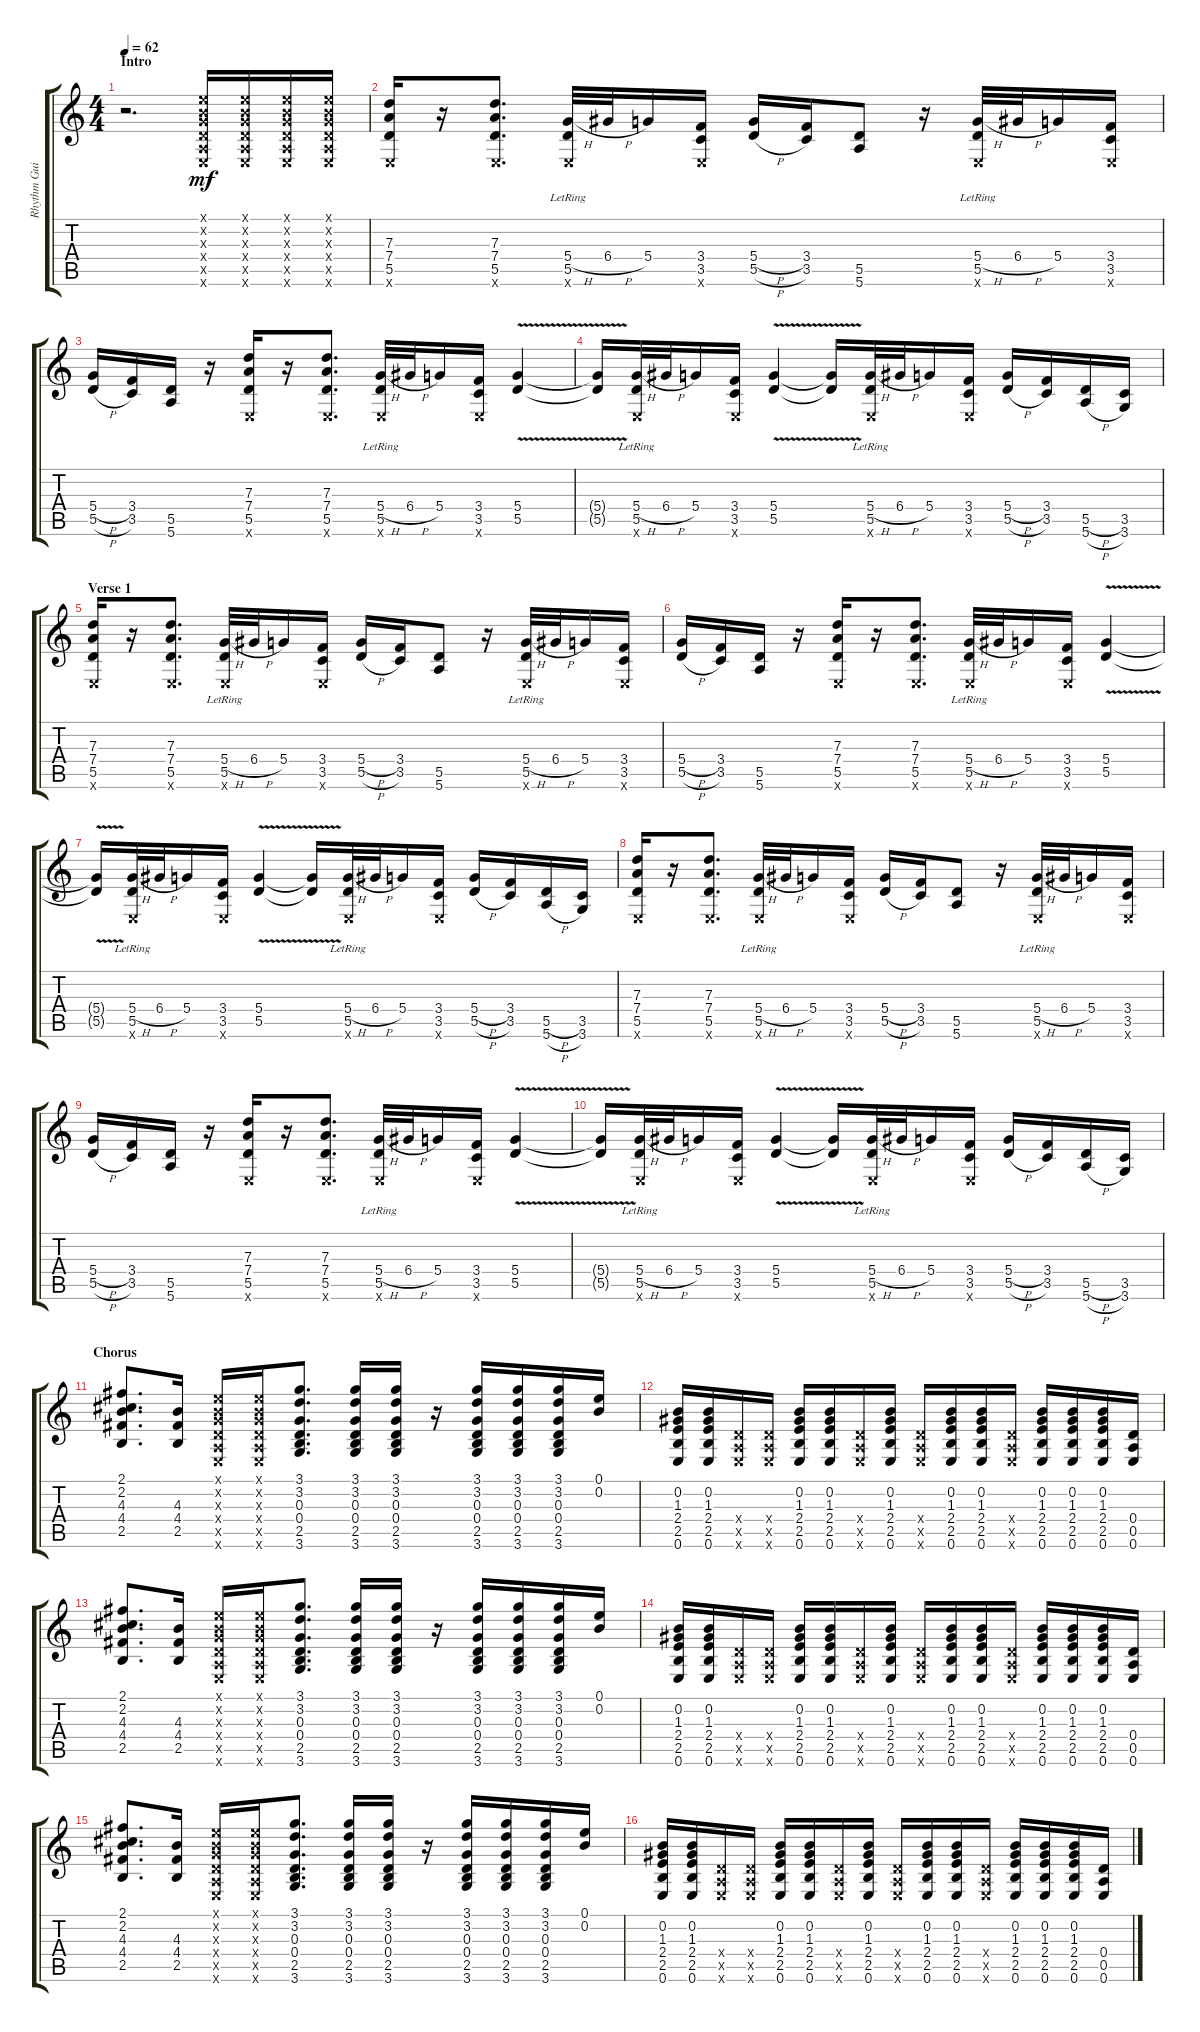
\track ("Rhythm Guitar" "Rhythm Gui") {instrument distortionguitar}
\staff {score tabs}
\tuning (E4 B3 G3 D3 A2 E2) {hide}
\ts (4 4)
\section ("" "Intro")
\tempo 62
\clef g2
\ks c
r.2{d dy mf instrument distortionguitar} (0.1{x} 0.2{x} 0.3{x} 0.4{x} 0.5{x} 0.6{x}).16 (0.1{x} 0.2{x} 0.3{x} 0.4{x} 0.5{x} 0.6{x}).16 (0.1{x} 0.2{x} 0.3{x} 0.4{x} 0.5{x} 0.6{x}).16 (0.1{x} 0.2{x} 0.3{x} 0.4{x} 0.5{x} 0.6{x}).16 |
(7.3 7.4 5.5 0.6{x}).16 r.16 (7.3 7.4 5.5 0.6{x}).8{d} (5.4{h} 5.5{lr} 0.6{x}).32 6.4{h}.32 5.4.16 (3.4 3.5 0.6{x}).16 (5.4{h} 5.5{h}).16 (3.4 3.5).16 (5.5 5.6).8 r.16 (5.4{h} 5.5{lr} 0.6{x}).32 6.4{h}.32 5.4.16 (3.4 3.5 0.6{x}).16 |
(5.4{h} 5.5{h}).16 (3.4 3.5).16 (5.5 5.6).16 r.16 (7.3 7.4 5.5 0.6{x}).16 r.16 (7.3 7.4 5.5 0.6{x}).8{d} (5.4{h} 5.5{lr} 0.6{x}).32 6.4{h}.32 5.4.16 (3.4 3.5 0.6{x}).16 (5.4{v} 5.5{v}).4 |
(5.4{v t} 5.5{v t}).16 (5.4{h} 5.5{lr} 0.6{x}).32 6.4{h}.32 5.4.16 (3.4 3.5 0.6{x}).16 (5.4{v} 5.5{v}).4 (5.4{t} 5.5{t}).16 (5.4{h} 5.5{lr} 0.6{x}).32 6.4{h}.32 5.4.16 (3.4 3.5 0.6{x}).16 (5.4{h} 5.5{h}).16 (3.4 3.5).16 (5.5{h} 5.6{h}).16 (3.5 3.6).16 |
\section ("" "Verse 1")
(7.3 7.4 5.5 0.6{x}).16 r.16 (7.3 7.4 5.5 0.6{x}).8{d} (5.4{h} 5.5{lr} 0.6{x}).32 6.4{h}.32 5.4.16 (3.4 3.5 0.6{x}).16 (5.4{h} 5.5{h}).16 (3.4 3.5).16 (5.5 5.6).8 r.16 (5.4{h} 5.5{lr} 0.6{x}).32 6.4{h}.32 5.4.16 (3.4 3.5 0.6{x}).16 |
(5.4{h} 5.5{h}).16 (3.4 3.5).16 (5.5 5.6).16 r.16 (7.3 7.4 5.5 0.6{x}).16 r.16 (7.3 7.4 5.5 0.6{x}).8{d} (5.4{h} 5.5{lr} 0.6{x}).32 6.4{h}.32 5.4.16 (3.4 3.5 0.6{x}).16 (5.4{v} 5.5{v}).4 |
(5.4{v t} 5.5{v t}).16 (5.4{h} 5.5{lr} 0.6{x}).32 6.4{h}.32 5.4.16 (3.4 3.5 0.6{x}).16 (5.4{v} 5.5{v}).4 (5.4{t} 5.5{t}).16 (5.4{h} 5.5{lr} 0.6{x}).32 6.4{h}.32 5.4.16 (3.4 3.5 0.6{x}).16 (5.4{h} 5.5{h}).16 (3.4 3.5).16 (5.5{h} 5.6{h}).16 (3.5 3.6).16 |
(7.3 7.4 5.5 0.6{x}).16 r.16 (7.3 7.4 5.5 0.6{x}).8{d} (5.4{h} 5.5{lr} 0.6{x}).32 6.4{h}.32 5.4.16 (3.4 3.5 0.6{x}).16 (5.4{h} 5.5{h}).16 (3.4 3.5).16 (5.5 5.6).8 r.16 (5.4{h} 5.5{lr} 0.6{x}).32 6.4{h}.32 5.4.16 (3.4 3.5 0.6{x}).16 |
(5.4{h} 5.5{h}).16 (3.4 3.5).16 (5.5 5.6).16 r.16 (7.3 7.4 5.5 0.6{x}).16 r.16 (7.3 7.4 5.5 0.6{x}).8{d} (5.4{h} 5.5{lr} 0.6{x}).32 6.4{h}.32 5.4.16 (3.4 3.5 0.6{x}).16 (5.4{v} 5.5{v}).4 |
(5.4{v t} 5.5{v t}).16 (5.4{h} 5.5{lr} 0.6{x}).32 6.4{h}.32 5.4.16 (3.4 3.5 0.6{x}).16 (5.4{v} 5.5{v}).4 (5.4{t} 5.5{t}).16 (5.4{h} 5.5{lr} 0.6{x}).32 6.4{h}.32 5.4.16 (3.4 3.5 0.6{x}).16 (5.4{h} 5.5{h}).16 (3.4 3.5).16 (5.5{h} 5.6{h}).16 (3.5 3.6).16 |
\section ("" "Chorus")
(2.1 2.2 4.3 4.4 2.5).8{d} (4.3 4.4 2.5).16 (0.1{x} 0.2{x} 0.3{x} 0.4{x} 0.5{x} 0.6{x}).16 (0.1{x} 0.2{x} 0.3{x} 0.4{x} 0.5{x} 0.6{x}).16 (3.1 3.2 0.3 0.4 2.5 3.6).8{d} (3.1 3.2 0.3 0.4 2.5 3.6).16 (3.1 3.2 0.3 0.4 2.5 3.6).16 r.16 (3.1 3.2 0.3 0.4 2.5 3.6).16 (3.1 3.2 0.3 0.4 2.5 3.6).16 (3.1 3.2 0.3 0.4 2.5 3.6).16 (0.1 0.2).16 |
(0.2 1.3 2.4 2.5 0.6).16 (0.2 1.3 2.4 2.5 0.6).16 (0.4{x} 0.5{x} 0.6{x}).16 (0.4{x} 0.5{x} 0.6{x}).16 (0.2 1.3 2.4 2.5 0.6).16 (0.2 1.3 2.4 2.5 0.6).16 (0.4{x} 0.5{x} 0.6{x}).16 (0.2 1.3 2.4 2.5 0.6).16 (0.4{x} 0.5{x} 0.6{x}).16 (0.2 1.3 2.4 2.5 0.6).16 (0.2 1.3 2.4 2.5 0.6).16 (0.4{x} 0.5{x} 0.6{x}).16 (0.2 1.3 2.4 2.5 0.6).16 (0.2 1.3 2.4 2.5 0.6).16 (0.2 1.3 2.4 2.5 0.6).16 (0.4 0.5 0.6).16 |
(2.1 2.2 4.3 4.4 2.5).8{d} (4.3 4.4 2.5).16 (0.1{x} 0.2{x} 0.3{x} 0.4{x} 0.5{x} 0.6{x}).16 (0.1{x} 0.2{x} 0.3{x} 0.4{x} 0.5{x} 0.6{x}).16 (3.1 3.2 0.3 0.4 2.5 3.6).8{d} (3.1 3.2 0.3 0.4 2.5 3.6).16 (3.1 3.2 0.3 0.4 2.5 3.6).16 r.16 (3.1 3.2 0.3 0.4 2.5 3.6).16 (3.1 3.2 0.3 0.4 2.5 3.6).16 (3.1 3.2 0.3 0.4 2.5 3.6).16 (0.1 0.2).16 |
(0.2 1.3 2.4 2.5 0.6).16 (0.2 1.3 2.4 2.5 0.6).16 (0.4{x} 0.5{x} 0.6{x}).16 (0.4{x} 0.5{x} 0.6{x}).16 (0.2 1.3 2.4 2.5 0.6).16 (0.2 1.3 2.4 2.5 0.6).16 (0.4{x} 0.5{x} 0.6{x}).16 (0.2 1.3 2.4 2.5 0.6).16 (0.4{x} 0.5{x} 0.6{x}).16 (0.2 1.3 2.4 2.5 0.6).16 (0.2 1.3 2.4 2.5 0.6).16 (0.4{x} 0.5{x} 0.6{x}).16 (0.2 1.3 2.4 2.5 0.6).16 (0.2 1.3 2.4 2.5 0.6).16 (0.2 1.3 2.4 2.5 0.6).16 (0.4 0.5 0.6).16 |
(2.1 2.2 4.3 4.4 2.5).8{d} (4.3 4.4 2.5).16 (0.1{x} 0.2{x} 0.3{x} 0.4{x} 0.5{x} 0.6{x}).16 (0.1{x} 0.2{x} 0.3{x} 0.4{x} 0.5{x} 0.6{x}).16 (3.1 3.2 0.3 0.4 2.5 3.6).8{d} (3.1 3.2 0.3 0.4 2.5 3.6).16 (3.1 3.2 0.3 0.4 2.5 3.6).16 r.16 (3.1 3.2 0.3 0.4 2.5 3.6).16 (3.1 3.2 0.3 0.4 2.5 3.6).16 (3.1 3.2 0.3 0.4 2.5 3.6).16 (0.1 0.2).16 |
(0.2 1.3 2.4 2.5 0.6).16 (0.2 1.3 2.4 2.5 0.6).16 (0.4{x} 0.5{x} 0.6{x}).16 (0.4{x} 0.5{x} 0.6{x}).16 (0.2 1.3 2.4 2.5 0.6).16 (0.2 1.3 2.4 2.5 0.6).16 (0.4{x} 0.5{x} 0.6{x}).16 (0.2 1.3 2.4 2.5 0.6).16 (0.4{x} 0.5{x} 0.6{x}).16 (0.2 1.3 2.4 2.5 0.6).16 (0.2 1.3 2.4 2.5 0.6).16 (0.4{x} 0.5{x} 0.6{x}).16 (0.2 1.3 2.4 2.5 0.6).16 (0.2 1.3 2.4 2.5 0.6).16 (0.2 1.3 2.4 2.5 0.6).16 (0.4 0.5 0.6).16
